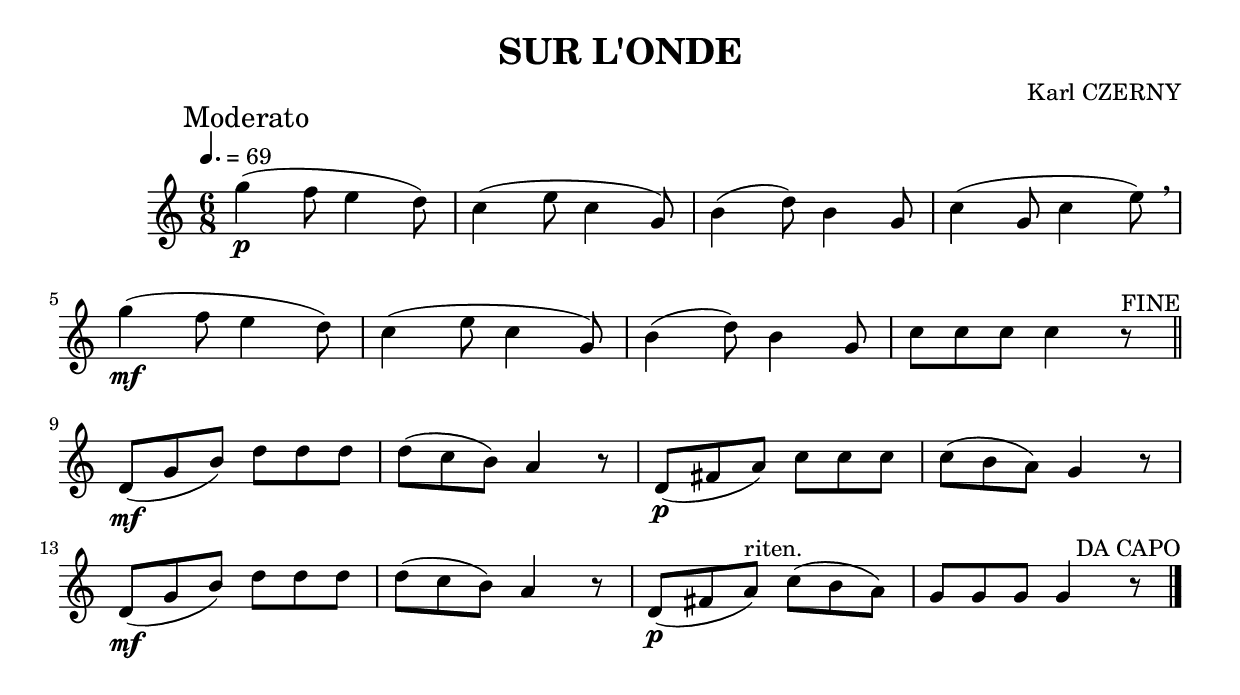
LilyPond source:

\include "italiano.ly"
\header {
  title = "SUR L'ONDE"
  composer = "Karl CZERNY"
}



\score {
\relative do''' {

\new Staff \time 6/8 \key do  \major

{
\mark "Moderato" \tempo 4.=69
sol4_\p (fa8 mi4 re8) do4 ( mi8 do4 sol8) si4 (re8) si4 sol8) do4 (sol8 do4 mi8) \breathe \break
sol4_\mf  (fa8 mi4 re8) do4 ( mi8 do4 sol8) si4 (re8) si4 sol8) do do do do4 r8^\markup "FINE" \bar "||" \break
re,8_\mf ( sol si) re re re re (do si) la4 r8 re,_\p (fad la ) do do do do (si la) sol4 r8 \break
re8_\mf ( sol si) re re re re (do si) la4 r8 re,_\p (fad la^\markup "riten." ) do (si la) sol sol sol sol4^\markup "   DA CAPO" r8\bar "|."
}


}
\layout { }

  \midi {
    \context {
      \Score
      tempoWholesPerMinute = #(ly:make-moment 100 4)
      }
    }

}

